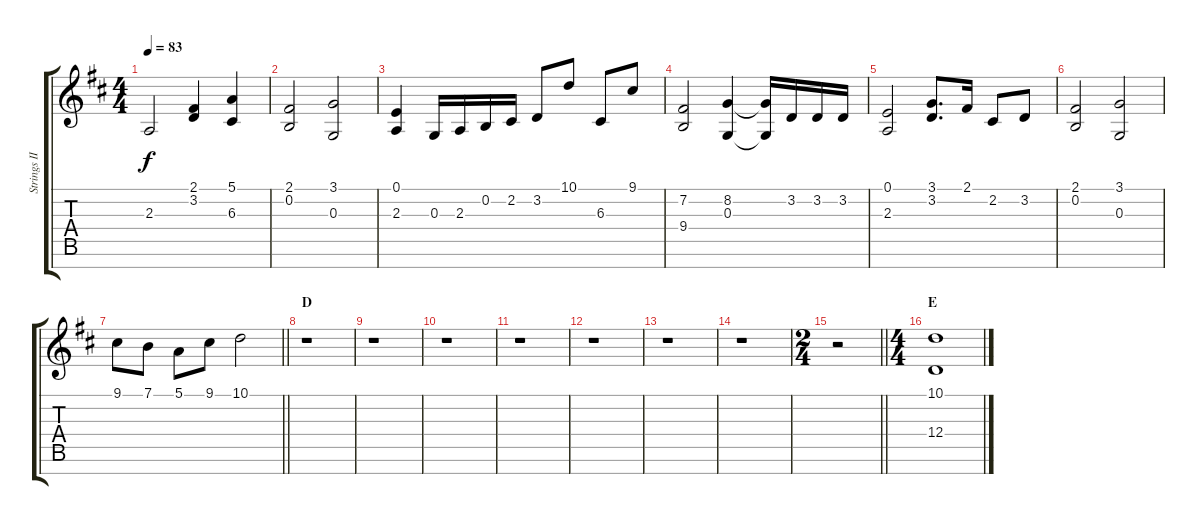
\track ("Strings II" "Strings II") {instrument stringensemble1}
\staff {score tabs}
\tuning (E4 B3 G3 D3 A2 E2 B1) {hide}
\ts (4 4)
\tempo 83
\clef g2
\ks d
2.3.2{dy f} (2.1 3.2).4 (5.1 6.3).4 |
(2.1 0.2).2 (3.1 0.3).2 |
(0.1 2.3).4 0.3.16 2.3.16 0.2.16 2.2.16 3.2.8 10.1.8 6.3.8 9.1.8 |
(7.2 9.4).2 (8.2 0.3).4 (8.2{t} 0.3{t}).16 3.2.16 3.2.16 3.2.16 |
(0.1 2.3).2 (3.1 3.2).8{d} 2.1.16 2.2.8 3.2.8 |
(2.1 0.2).2 (3.1 0.3).2 |
\barLineRight lightlight
9.1.8 7.1.8 5.1.8 9.1.8 10.1.2 |
\section ("" "D")
r.1 |
r.1 |
r.1 |
r.1 |
r.1 |
r.1 |
r.1 |
\ts (2 4)
\barLineRight lightlight
r.2 |
\ts (4 4)
\section ("" "E")
(10.1 12.4).1
